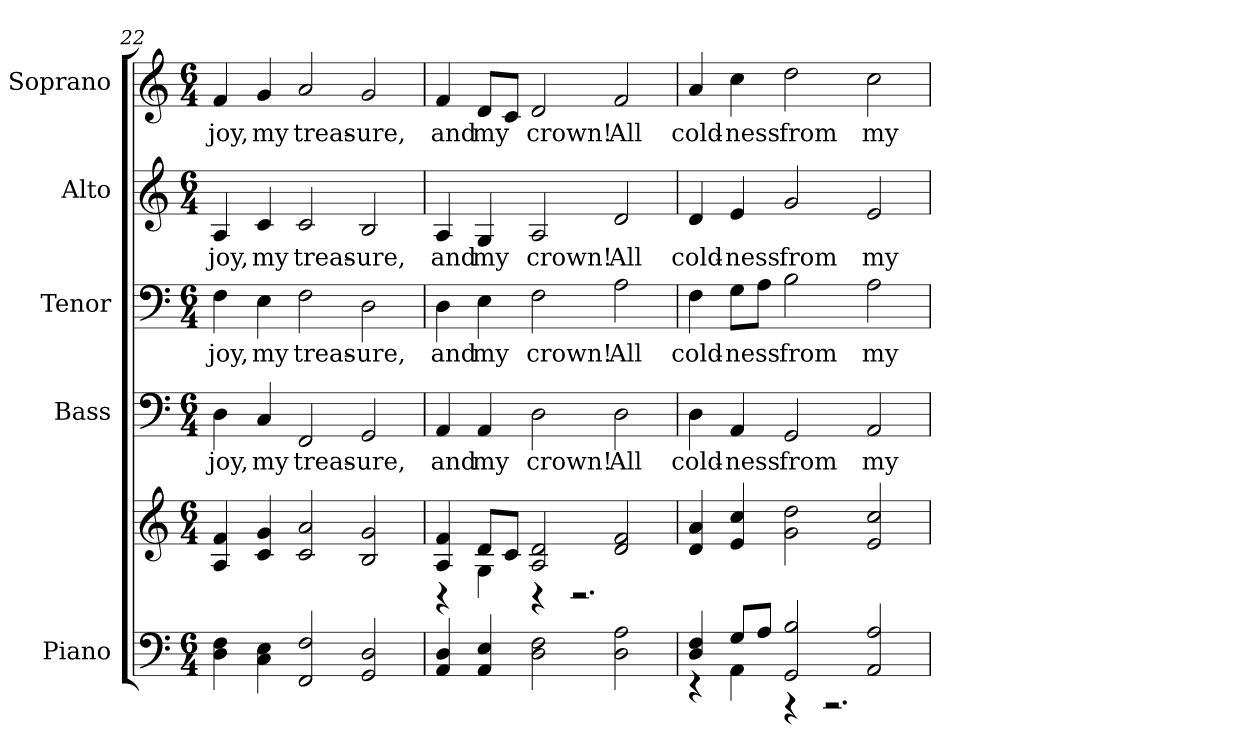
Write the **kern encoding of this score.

**kern	**kern	**kern	**text	**kern	**text	**kern	**text	**kern	**text
*part5	*part5	*part4	*part4	*part3	*part3	*part2	*part2	*part1	*part1
*staff6	*staff5	*staff4	*staff4	*staff3	*staff3	*staff2	*staff2	*staff1	*staff1
*I"Piano	*	*I"Bass	*	*I"Tenor	*	*I"Alto	*	*I"Soprano	*
*I'Pno.	*	*I'B.	*	*I'T.	*	*I'A.	*	*I'S.	*
!!LO:PB:g=z
*clefF4	*clefG2	*clefF4	*	*clefF4	*	*clefG2	*	*clefG2	*
*k[]	*k[]	*k[]	*	*k[]	*	*k[]	*	*k[]	*
*C:	*C:	*C:	*	*C:	*	*C:	*	*C:	*
*M6/4	*M6/4	*M6/4	*	*M6/4	*	*M6/4	*	*M6/4	*
=22	=22	=22	=22	=22	=22	=22	=22	=22	=22
!	!	!	!LO:LY:b:color=#000000	!	!	!	!	!	!
!	!	!	!	!	!LO:LY:b:color=#000000	!	!	!	!
!	!	!	!	!	!	!	!LO:LY:b:color=#000000	!	!
!	!	!	!	!	!	!	!	!	!LO:LY:b:color=#000000
4Di\ 4Fi	4Ai/ 4fi	4Di\	joy,	4Fi\	joy,	4Ai/	joy,	4fi/	joy,
!	!	!	!LO:LY:b:color=#000000	!	!	!	!	!	!
!	!	!	!	!	!LO:LY:b:color=#000000	!	!	!	!
!	!	!	!	!	!	!	!LO:LY:b:color=#000000	!	!
!	!	!	!	!	!	!	!	!	!LO:LY:b:color=#000000
4Ci\ 4Ei	4ci/ 4gi	4Ci/	my	4Ei\	my	4ci/	my	4gi/	my
!	!	!	!LO:LY:b:color=#000000	!	!	!	!	!	!
!	!	!	!	!	!LO:LY:b:color=#000000	!	!	!	!
!	!	!	!	!	!	!	!LO:LY:b:color=#000000	!	!
!	!	!	!	!	!	!	!	!	!LO:LY:b:color=#000000
2FFi/ 2Fi	2ci/ 2ai	2FFi/	treas-	2Fi\	treas-	2ci/	treas-	2ai/	treas-
!	!	!	!LO:LY:b:color=#000000	!	!	!	!	!	!
!	!	!	!	!	!LO:LY:b:color=#000000	!	!	!	!
!	!	!	!	!	!	!	!LO:LY:b:color=#000000	!	!
!	!	!	!	!	!	!	!	!	!LO:LY:b:color=#000000
2GGi/ 2Di	2Bi/ 2gi	2GGi/	-ure,	2Di\	-ure,	2Bi/	-ure,	2gi/	-ure,
=23	=23	=23	=23	=23	=23	=23	=23	=23	=23
*	*^	*	*	*	*	*	*	*	*
!	!	!	!	!LO:LY:b:color=#000000	!	!	!	!	!	!
!	!	!	!	!	!	!LO:LY:b:color=#000000	!	!	!	!
!	!	!	!	!	!	!	!	!LO:LY:b:color=#000000	!	!
!	!	!	!	!	!	!	!	!	!	!LO:LY:b:color=#000000
4AAi/ 4Di	4Ai/ 4fi	4r	4AAi/	and	4Di\	and	4Ai/	and	4fi/	and
!	!	!	!	!LO:LY:b:color=#000000	!	!	!	!	!	!
!	!	!	!	!	!	!LO:LY:b:color=#000000	!	!	!	!
!	!	!	!	!	!	!	!	!LO:LY:b:color=#000000	!	!
!	!	!	!	!	!	!	!	!	!	!LO:LY:b:color=#000000
4AAi/ 4Ei	8di/L	4Gi\	4AAi/	my	4Ei\	my	4Gi/	my	8di/L	my
.	8ci/J	.	.	.	.	.	.	.	8ci/J	.
!	!	!	!	!LO:LY:b:color=#000000	!	!	!	!	!	!
!	!	!	!	!	!	!LO:LY:b:color=#000000	!	!	!	!
!	!	!	!	!	!	!	!	!LO:LY:b:color=#000000	!	!
!	!	!	!	!	!	!	!	!	!	!LO:LY:b:color=#000000
2Di\ 2Fi	2Ai/ 2di	4r	2Di\	crown!	2Fi\	crown!	2Ai/	crown!	2di/	crown!
.	.	2.r	.	.	.	.	.	.	.	.
!	!	!	!	!LO:LY:b:color=#000000	!	!	!	!	!	!
!	!	!	!	!	!	!LO:LY:b:color=#000000	!	!	!	!
!	!	!	!	!	!	!	!	!LO:LY:b:color=#000000	!	!
!	!	!	!	!	!	!	!	!	!	!LO:LY:b:color=#000000
2Di\ 2Ai	2di/ 2fi	.	2Di\	All	2Ai\	All	2di/	All	2fi/	All
*	*v	*v	*	*	*	*	*	*	*	*
!!LO:PB:g=z
=24	=24	=24	=24	=24	=24	=24	=24	=24	=24
*^	*	*	*	*	*	*	*	*	*
!	!	!	!	!LO:LY:b:color=#000000	!	!	!	!	!	!
!	!	!	!	!	!	!LO:LY:b:color=#000000	!	!	!	!
!	!	!	!	!	!	!	!	!LO:LY:b:color=#000000	!	!
!	!	!	!	!	!	!	!	!	!	!LO:LY:b:color=#000000
4Di/ 4Fi	4r	4di/ 4ai	4Di\	cold-	4Fi\	cold-	4di/	cold-	4ai/	cold-
!	!	!	!	!LO:LY:b:color=#000000	!	!	!	!	!	!
!	!	!	!	!	!	!LO:LY:b:color=#000000	!	!	!	!
!	!	!	!	!	!	!	!	!LO:LY:b:color=#000000	!	!
!	!	!	!	!	!	!	!	!	!	!LO:LY:b:color=#000000
8Gi/L	4AAi\	4ei/ 4cci	4AAi/	-ness	8Gi\L	-ness	4ei/	-ness	4cci\	-ness
8Ai/J	.	.	.	.	8Ai\J	.	.	.	.	.
!	!	!	!	!LO:LY:b:color=#000000	!	!	!	!	!	!
!	!	!	!	!	!	!LO:LY:b:color=#000000	!	!	!	!
!	!	!	!	!	!	!	!	!LO:LY:b:color=#000000	!	!
!	!	!	!	!	!	!	!	!	!	!LO:LY:b:color=#000000
2GGi/ 2Bi	4r	2gi\ 2ddi	2GGi/	from	2Bi\	from	2gi/	from	2ddi\	from
.	2.r	.	.	.	.	.	.	.	.	.
!	!	!	!	!LO:LY:b:color=#000000	!	!	!	!	!	!
!	!	!	!	!	!	!LO:LY:b:color=#000000	!	!	!	!
!	!	!	!	!	!	!	!	!LO:LY:b:color=#000000	!	!
!	!	!	!	!	!	!	!	!	!	!LO:LY:b:color=#000000
2AAi/ 2Ai	.	2ei/ 2cci	2AAi/	my	2Ai\	my	2ei/	my	2cci\	my
*v	*v	*	*	*	*	*	*	*	*	*
=	=	=	=	=	=	=	=	=	=
*-	*-	*-	*-	*-	*-	*-	*-	*-	*-
